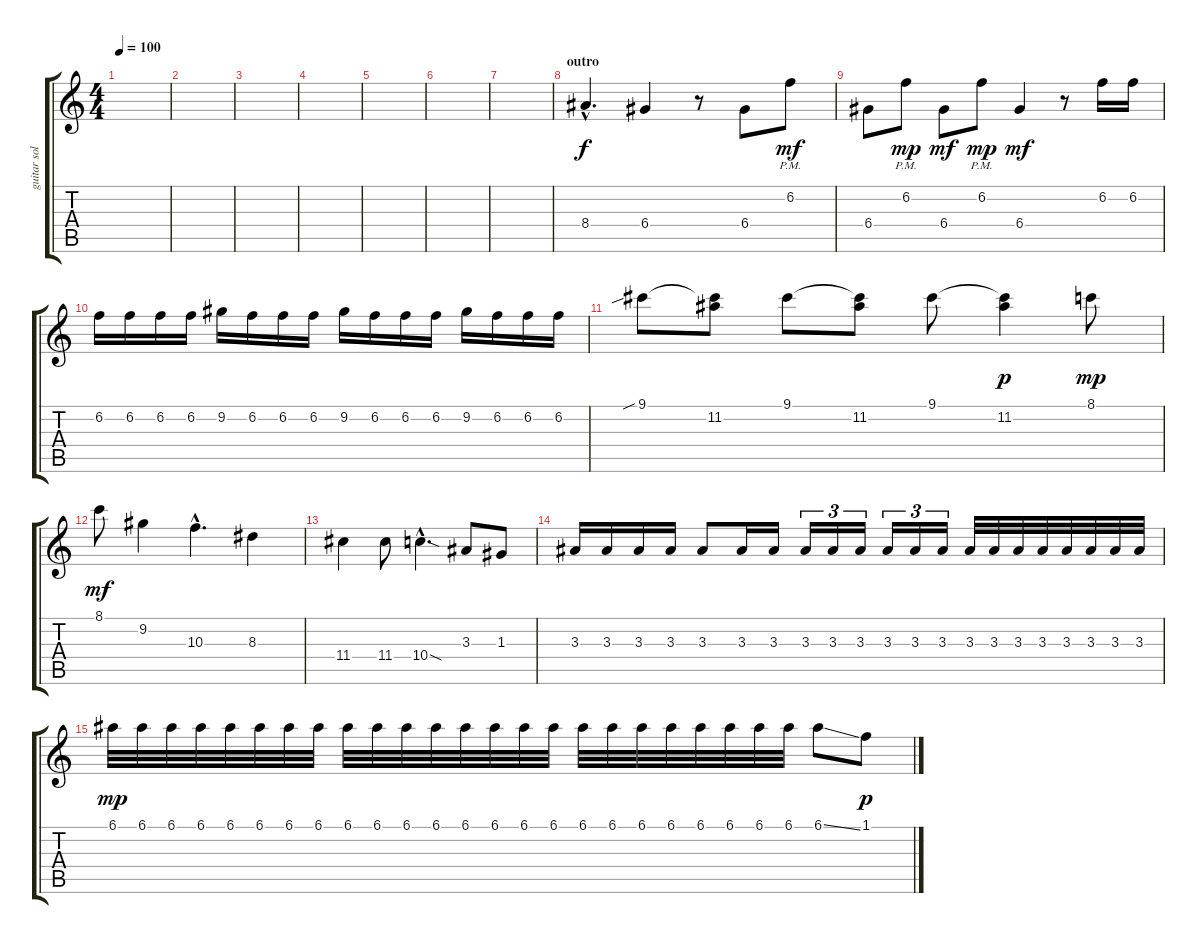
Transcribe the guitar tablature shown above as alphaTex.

\track ("guitar solo" "guitar sol") {instrument distortionguitar}
\staff {score tabs}
\tuning (E4 B3 G3 D3 A2 E2) {hide}
\ts (4 4)
\tempo 100
\clef g2
\ks c
|
|
|
|
|
|
|
\section ("" "outro")
8.4{hac}.4{d} 6.4.4 r.8 6.4.8 6.2{pm}.8{dy mf} |
6.4.8 6.2{pm}.8{dy mp} 6.4.8{dy mf} 6.2{pm}.8{dy mp} 6.4.4{dy mf} r.8 6.2.16 6.2.16 |
6.2.16 6.2.16 6.2.16 6.2.16 9.2.16 6.2.16 6.2.16 6.2.16 9.2.16 6.2.16 6.2.16 6.2.16 9.2.16 6.2.16 6.2.16 6.2.16 |
9.1{sib}.8 (9.1{t} 11.2).8 9.1.8 (9.1{t} 11.2).8 9.1.8 (9.1{t} 11.2).4{dy p} 8.1.8{dy mp} |
8.1.8{dy mf} 9.2.4 10.3{hac}.4{d} 8.3.4 |
11.4.4 11.4.8 10.4{sod hac}.4{d} 3.3.8 1.3.8 |
3.3.16 3.3.16 3.3.16 3.3.16 3.3.8 3.3.16 3.3.16 3.3.16{tu (3 2)} 3.3.16{tu (3 2)} 3.3.16{tu (3 2)} 3.3.16{tu (3 2)} 3.3.16{tu (3 2)} 3.3.16{tu (3 2)} 3.3.32 3.3.32 3.3.32 3.3.32 3.3.32 3.3.32 3.3.32 3.3.32 |
6.1.32{dy mp} 6.1.32 6.1.32 6.1.32 6.1.32 6.1.32 6.1.32 6.1.32 6.1.32 6.1.32 6.1.32 6.1.32 6.1.32 6.1.32 6.1.32 6.1.32 6.1.32 6.1.32 6.1.32 6.1.32 6.1.32 6.1.32 6.1.32 6.1.32 6.1{ss}.8 1.1.8{dy p}
